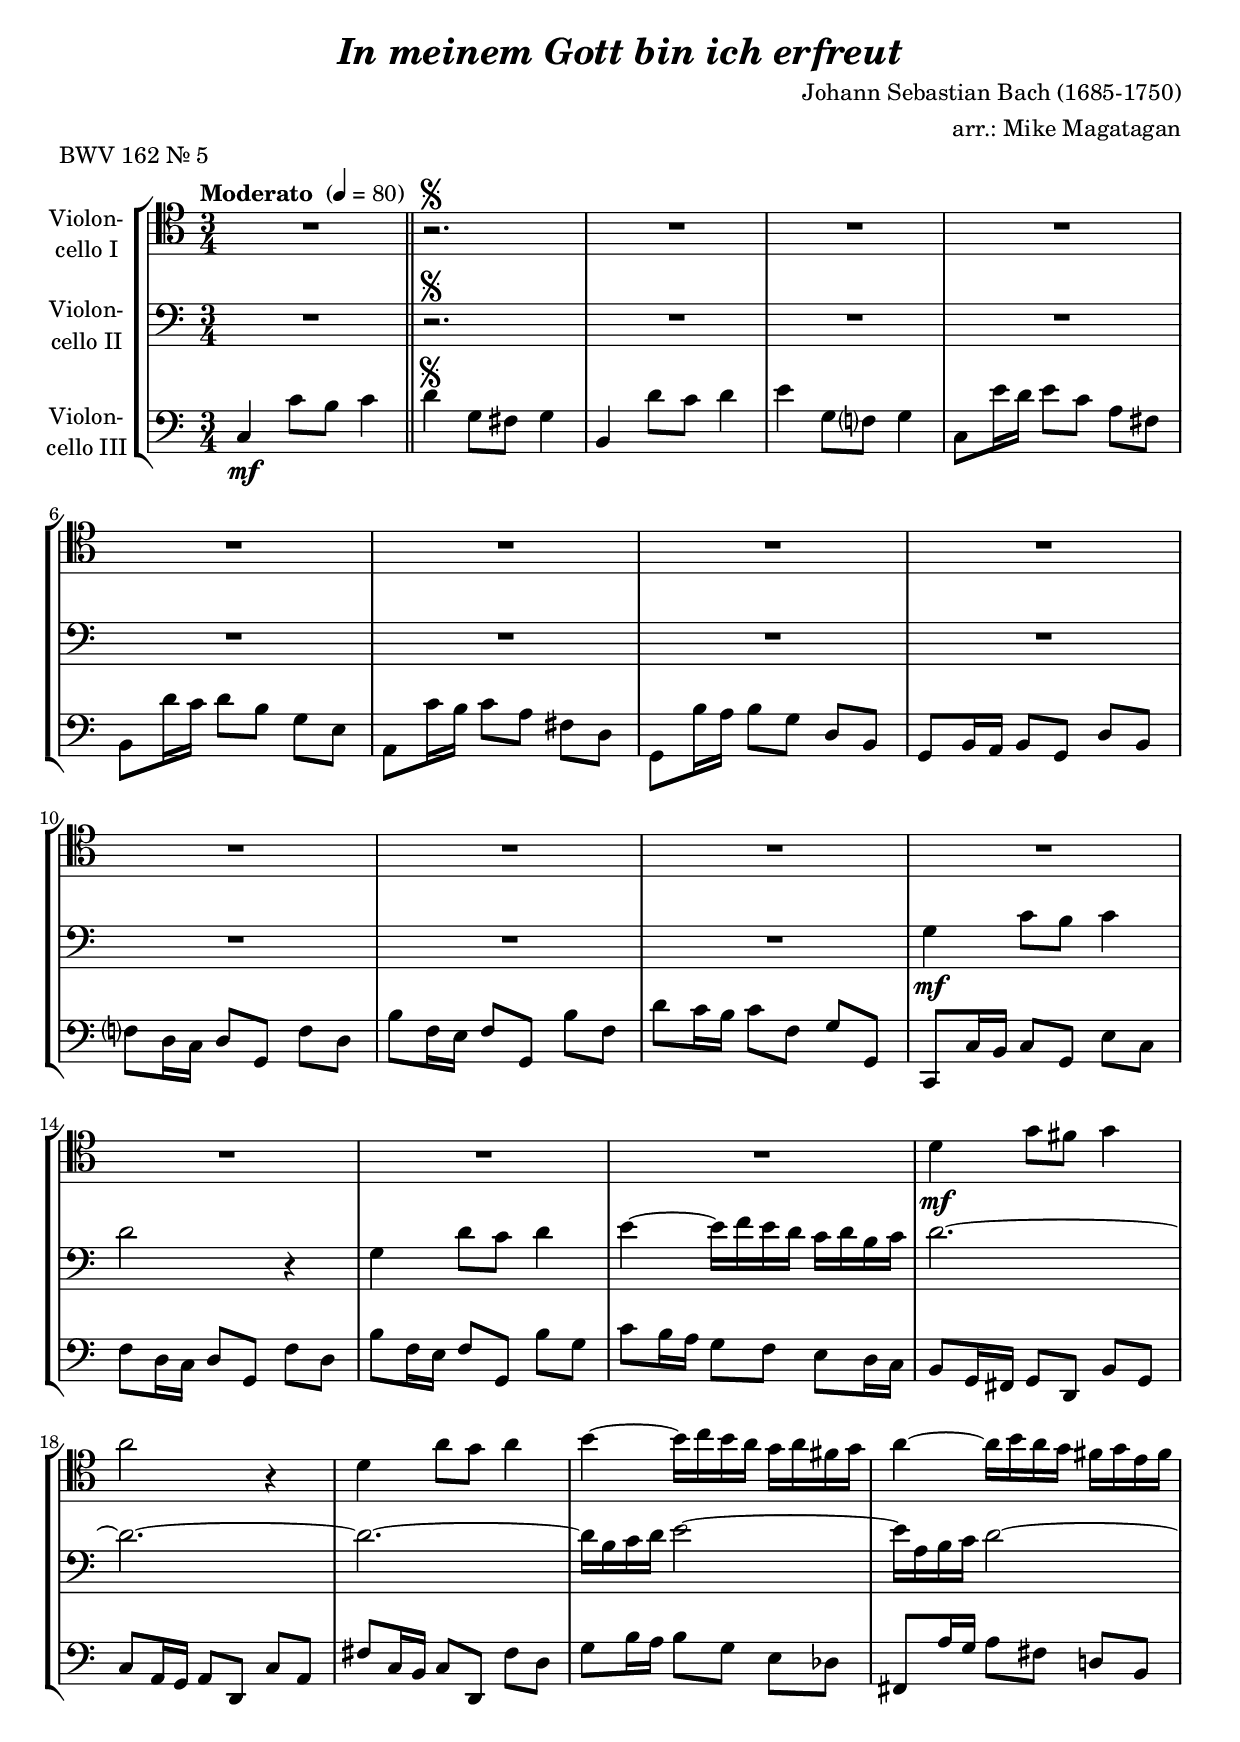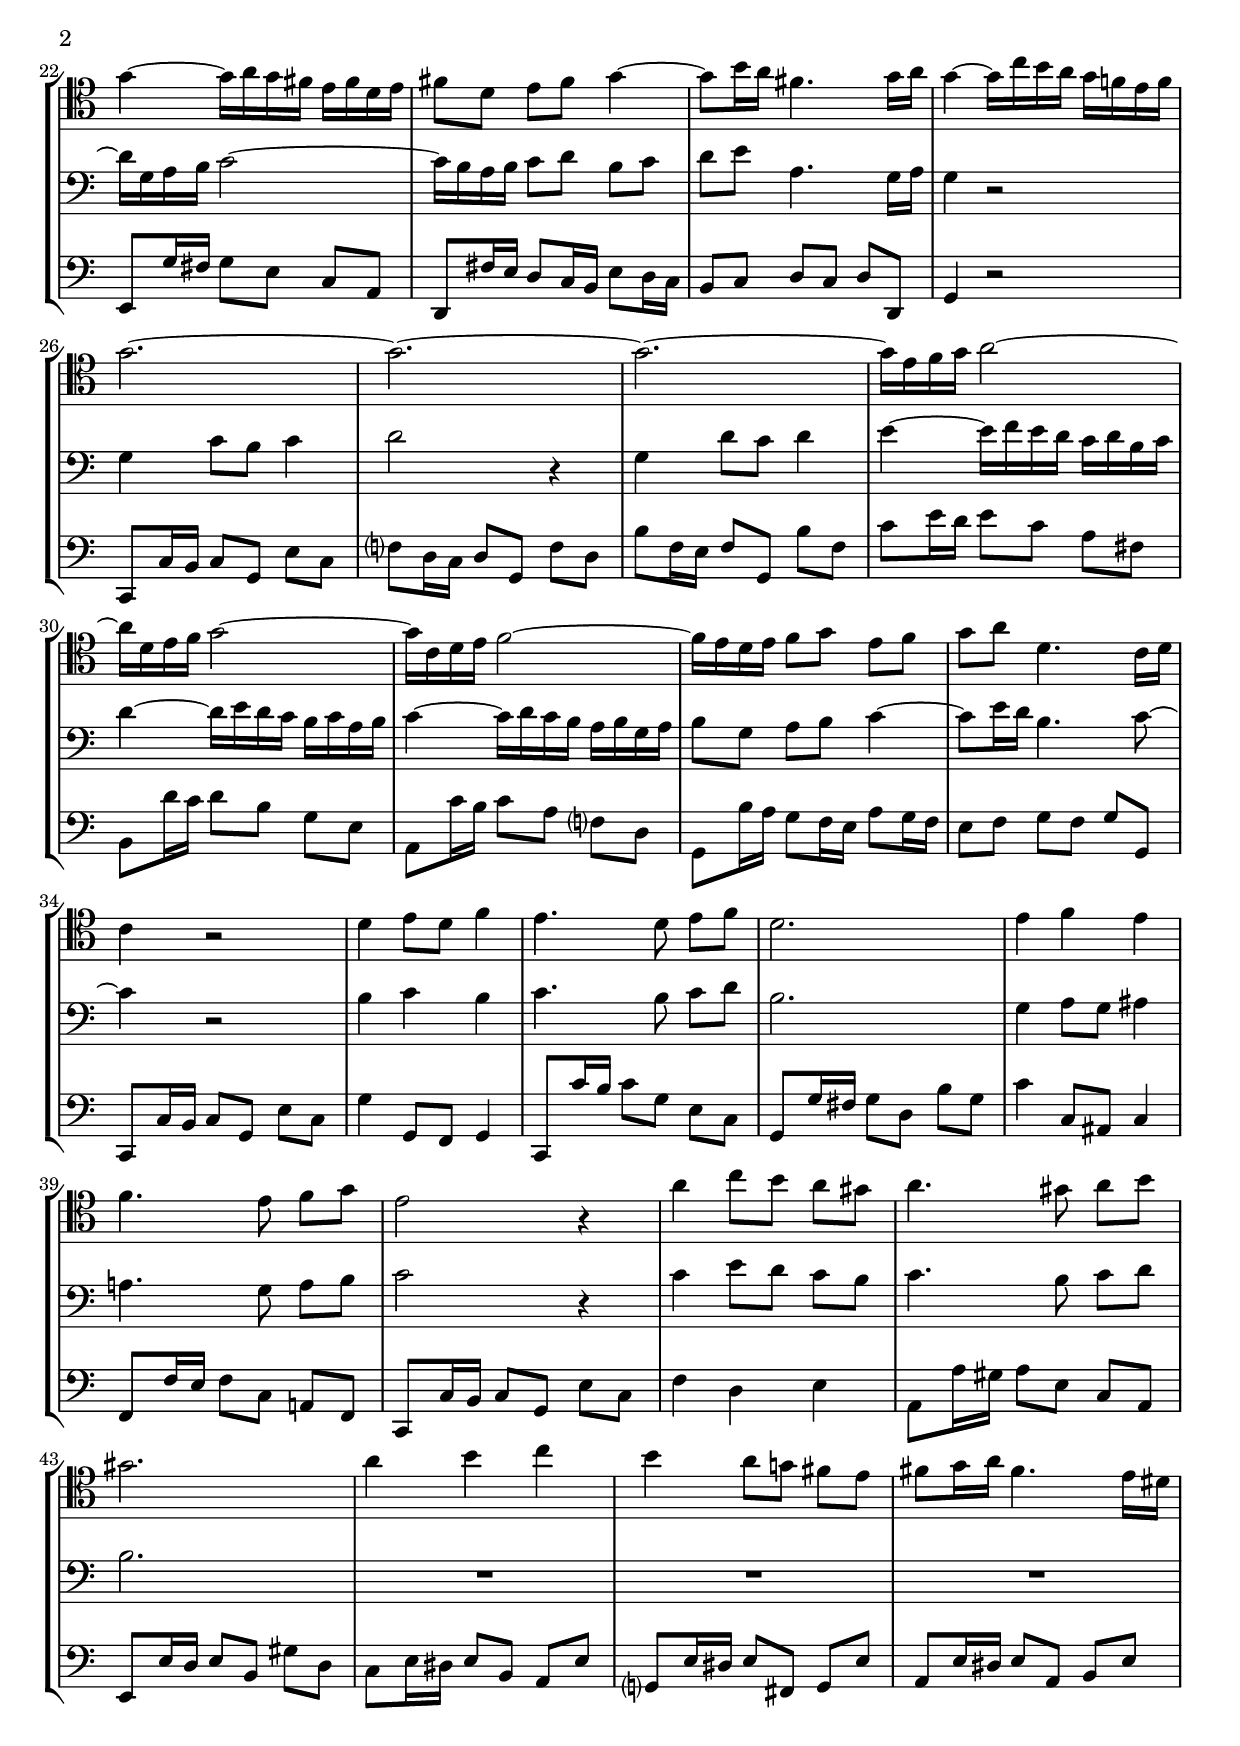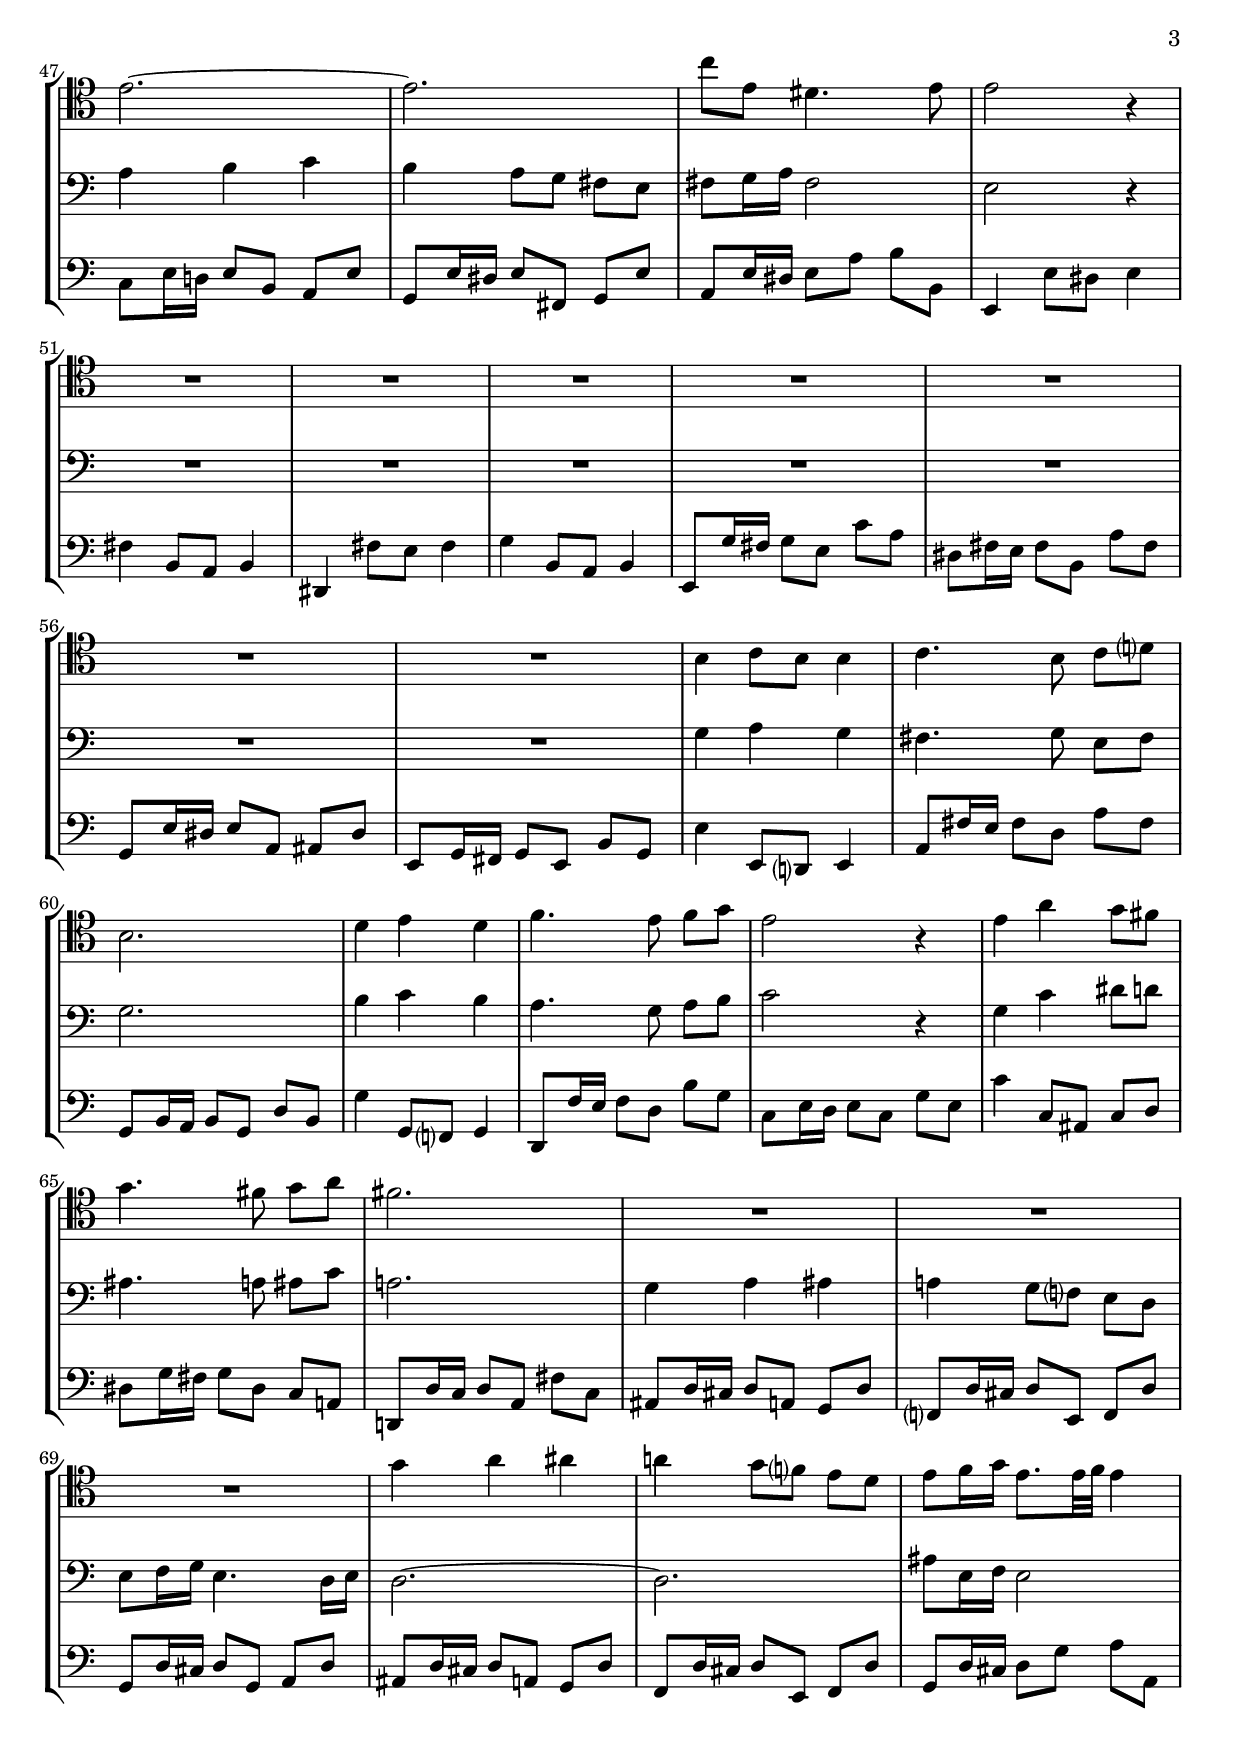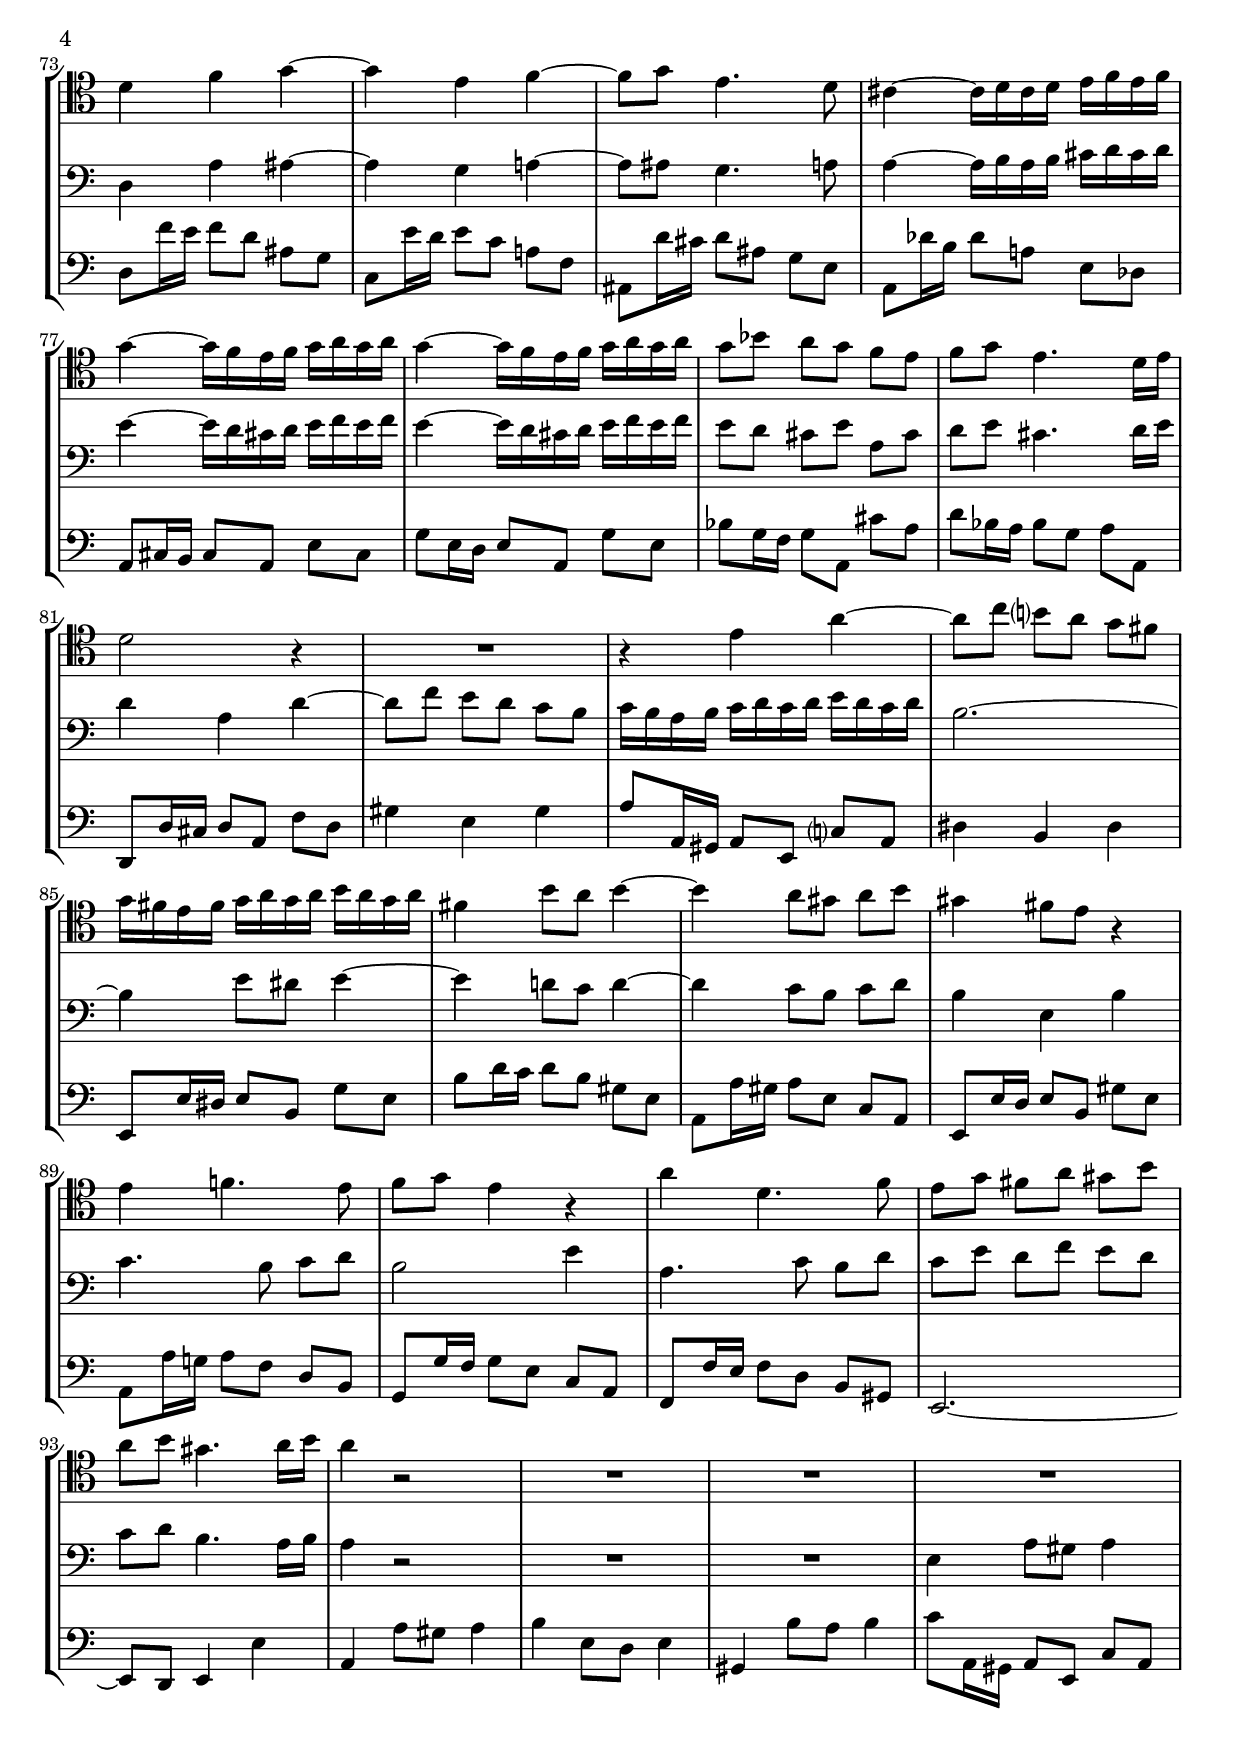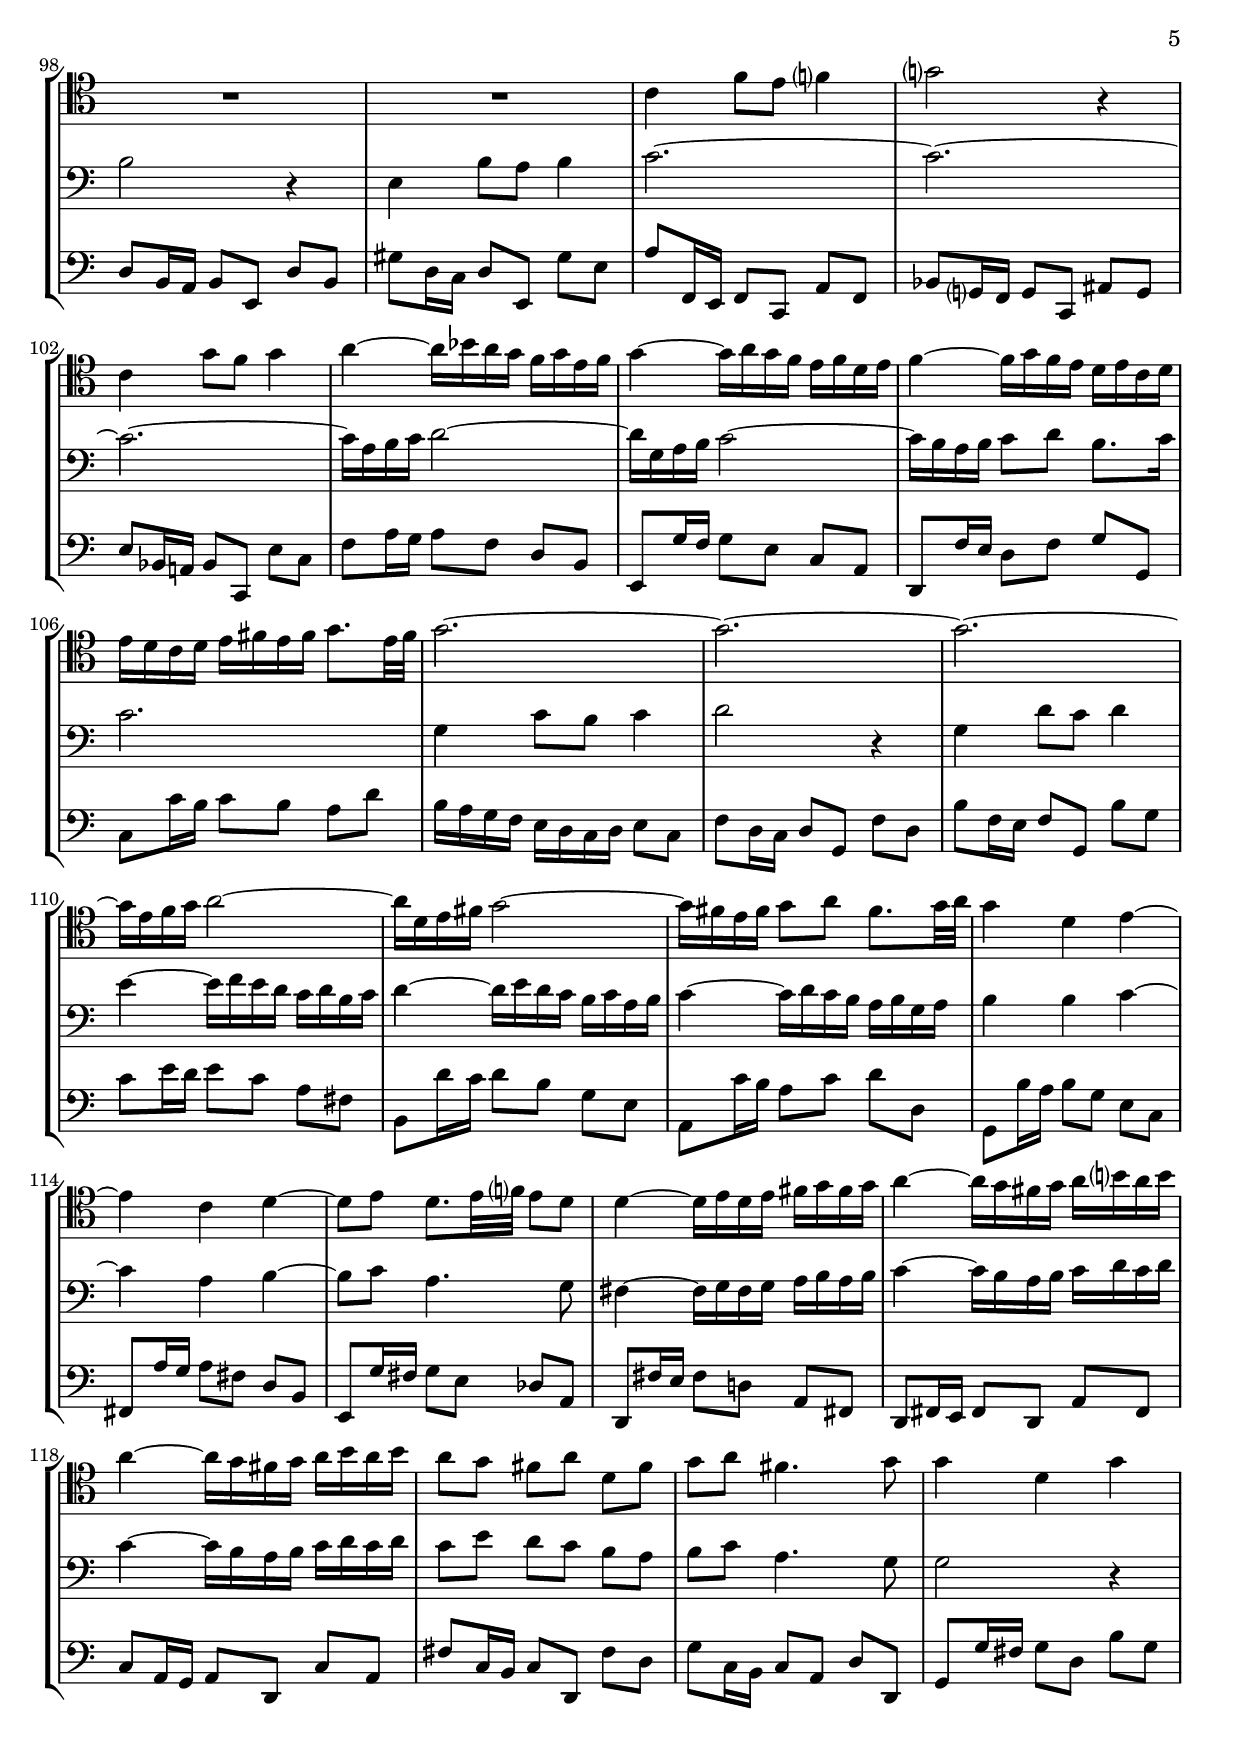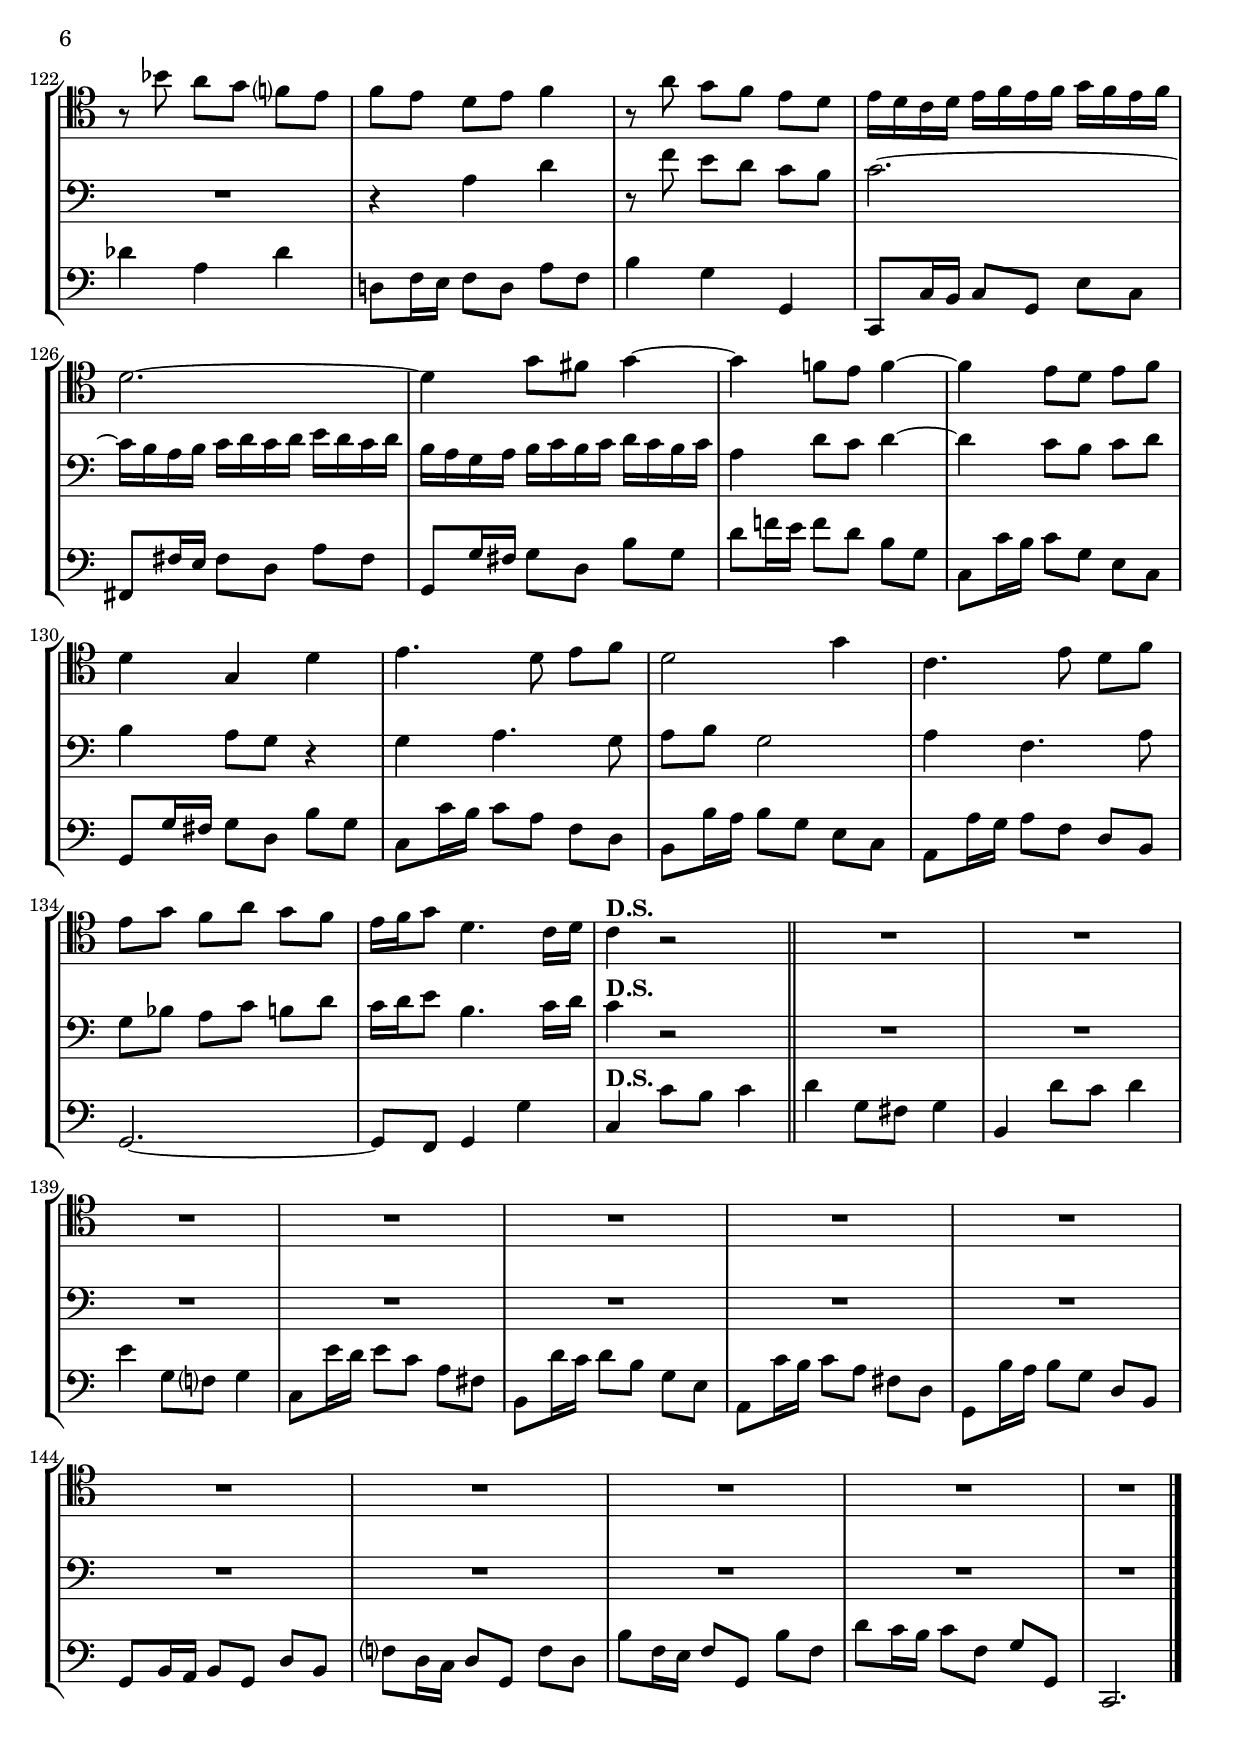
\version "2.18.2"
\include "deutsch.ly"
  
#(set-global-staff-size 20)

\header {
  title     = \markup \bold \italic "In meinem Gott bin ich erfreut"
  composer  = "Johann Sebastian Bach (1685-1750)"
  arranger  = "arr.: Mike Magatagan"
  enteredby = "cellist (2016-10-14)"
  piece     = "BWV 162 Nr. 5"
}

voiceconsts = {
  \key c \major
  \time 3/4
  \clef "bass"
  \numericTimeSignature
  \compressFullBarRests
  \tempo "Moderato " 4=80
  % Set default beaming for all staves
  \set Timing.beamExceptions = #'()
  \set Timing.baseMoment     = #(ly:make-moment 1 4)
  \set Timing.beatStructure  = #'(1 1 1)
}

%minstr = "harpsichord"
mist = "string ensemble 1"
%minstr = "accordion"
miba = "bassoon"
milo = "drawbar organ"

ds = \markup \bold "D.S."

va = \relative c' {
  \voiceconsts
  \clef "tenor"

  R2. \bar "||"
  r2.\segno
  R2.*14
  d4\mf g8 fis g4
  a2 r4
  d, a'8 g a4
  h~ h16 c h a g a fis g
  a4~ a16 h a g fis g e fis

  g4~ g16 a g fis e fis d e
  fis8 d e fis g4~
  g8 h16 a fis4. g16 a
  g4~ g16 c h a g f! e f
  g2.~
  g~
  g~

  g16 e f g a2~
  a16 d, e f g2~
  g16 c, d e f2~
  f16 e d e f8 g e f
  g a d,4. c16 d
  c4 r2
  d4 e8 d f4

  e4. d8 e f
  d2. e4 f e
  f4. e8 f g
  e2 r4
  a c8 h a gis
  a4. gis8 a h
  gis2.
  a4 h c

  h a8 g! fis e
  fis g16 a fis4. e16 dis
  e2.~
  e
  c'8 e, dis4. e8
  e2 r4
  R2.*7
  h4 c8 h h4
  c4. h8 c d?

  h2.
  d4 e d
  f4. e8 f g
  e2 r4
  e a g8 fis
  g4. fis8 g a
  fis2.
  R2.*3
  g4 a ais
  a! g8 f? e d

  e f16 g e8. e32 f e4
  d f g~
  g e f~
  f8 g e4. d8
  cis4~ cis16 d cis d e f e f
  g4~ g16 f e f g a g a

  g4~ g16 f e f g a g a
  g8 b a g f e
  f g e4. d16 e
  d2 r4
  R2.
  r4 e a~
  a8 c h? a g fis

  g16 fis e fis g a g a h a g a
  fis4 h8 a h4~
  h a8 gis a h
  gis4 fis8 e r4
  e4 f!4. e8
  f g e4 r
  a d,4. f8

  e g fis a gis h
  a h gis4. a16 h
  a4 r2
  R2.*5
  c,4 f8 e f?4
  g?2 r4
  c, g'8 f g4

  a~ a16 b a g f g e f
  g4~ g16 a g f e f d e
  f4~ f16 g f e d e c d
  e d c d e fis e fis g8. e32 fis
  g2.~

  g~
  g~
  g16 e f g a2~
  a16 d, e fis g2~
  g16 fis e fis g8 a fis8. g32 a
  g4 d e~
  e c d~
  d8 e d8. e32 f? e8 d

  d4~ d16 e d e fis g fis g
  a4~ a16 g fis g a h? a h
  a4~ a16 g fis g a h a h
  a8 g fis a d, fis
  g a fis4. g8

  g4 d g
  r8 b a g f? e
  f e d e f4
  r8 a g f e d
  e16 d c d e f e f g f e f
  d2.~
  d4 g8 fis g4~

  g f!8 e f4~
  f e8 d e f
  d4 g, d'
  e4. d8 e f
  d2 g4
  c,4. e8 d f
  e g f a g f
  e16 f g8 d4. c16 d
  c4^\ds r2 \bar "||"
  R2.*12 \bar "|."
}

vb = \relative c' {
  \voiceconsts
  \clef "bass"

  R2. \bar "||"
  r2.\segno
  R2.*10
  g4\mf c8 h c4
  d2 r4
  g, d'8 c d4
  e~ e16 f e d c d h c
  d2.~
  d~
  d~
  d16 h c d e2~

  e16 a, h c d2~
  d16 g, a h c2~
  c16 h a h c8 d h c
  d e a,4. g16 a
  g4 r2
  g4 c8 h c4
  d2 r4
  g, d'8 c d4

  e~ e16 f e d c d h c
  d4~ d16 e d c h c a h
  c4~ c16 d c h a h g a
  h8 g a h c4~
  c8 e16 d h4. c8~
  c4 r2

  h4 c h
  c4. h8 c d
  h2.
  g4 a8 g ais4
  a!4. g8 a h
  c2 r4
  c4 e8 d c h
  c4. h8 c d
  h2.

  R2.*3
  a4 h c
  h a8 g fis e
  fis g16 a fis2
  e r4
  R2.*7
  g4 a g
  fis4. g8 e fis
  g2.
  h4 c h

  a4. g8 a h
  c2 r4
  g c dis8 d
  ais4. a8 ais c
  a!2.
  g4 a ais
  a! g8 f? e d
  e f16 g e4. d16 e

  d2.~
  d
  ais'8 e16 f e2
  d4 a' ais~
  ais g a~
  a8 ais g4. a8
  a4~ a16 h a h cis d cis d

  e4~ e16 d cis d e f e f
  e4~ e16 d cis d e f e f
  e8 d cis e a, cis
  d e cis4. d16 e
  d4 a d~

  d8 f e d c h
  c16 h a h c d c d e d c d
  h2.~
  h4 e8 dis e4~
  e d!8 c d4~
  d c8 h c d
  h4 e, h'

  c4. h8 c d
  h2 e4
  a,4. c8 h d
  c e d f e d
  c d h4. a16 h
  a4 r2
  R2.*2
  e4 a8 gis a4
  h2 r4

  e, h'8 a h4
  c2.~
  c~
  c~
  c16 a h c d2~
  d16 g, a h c2~
  c16 h a h c8 d h8. c16
  c2.
  g4 c8 h c4
  d2 r4

  g, d'8 c d4
  e~ e16 f e d c d h c
  d4~ d16 e d c h c a h
  c4~ c16 d c h a h g a
  h4 h c~
  c a h~

  h8 c a4. g8
  fis4~ fis16 g fis g a h a h
  c4~ c16 h a h c d c d
  c4~ c16 h a h c d c d
  c8 e d c h a

  h c a4. g8
  g2 r4
  R2.
  r4 a d
  r8 f e d c h
  c2.~
  c16 h a h c d c d e d c d

  h a g a h c h c d c h c
  a4 d8 c d4~
  d c8 h c d
  h4 a8 g r4
  g a4. g8
  a h g2
  a4 f4. a8

  g b a c h d
  c16 d e8 h4. c16 d
  c4^\ds r2 \bar "||"
  R2.*12 \bar "|."
}

vc = \relative c {
  \voiceconsts
  \clef "bass"

  c4\mf c'8 h c4 \bar "||"
  d\segno g,8 fis g4
  h, d'8 c d4
  e g,8 f? g4
  c,8 e'16 d e8 c a fis
  h, d'16 c d8 h g e

  a, c'16 h c8 a fis d
  g, h'16 a h8 g d h
  g h16 a h8 g d' h
  f'? d16 c d8 g, f' d
  h' f16 e f8 g, h' f
  
  d' c16 h c8 f, g g,
  c, c'16 h c8 g e' c
  f d16 c d8 g, f' d
  h' f16 e f8 g, h' g
  c h16 a g8 f e d16 c
  
  h8 g16 fis g8 d h' g
  c a16 g a8 d, c' a
  fis' c16 h c8 d, fis' d
  g h16 a h8 g e des
  fis, a'16 g a8 fis d! h

  e, g'16 fis g8 e c a
  d, fis'16 e d8 c16 h e8 d16 c
  h8 c d c d d,
  g4 r2
  c,8 c'16 h c8 g e' c
  f? d16 c d8 g, f' d

  h' f16 e f8 g, h' f
  c' e16 d e8 c a fis
  h, d'16 c d8 h g e
  a, c'16 h c8 a f? d
  g, h'16 a g8 f16 e a8 g16 f

  e8 f g f g g,
  c, c'16 h c8 g e' c
  g'4 g,8 f g4
  c,8 c''16 h c8 g e c
  g g'16 fis g8 d h' g
  c4 c,8 ais c4

  f,8 f'16 e f8 c a! f
  c c'16 h c8 g e' c
  f4 d e
  a,8 a'16 gis a8 e c a
  e e'16 d e8 h gis' d
  c e16 dis e8 h a e'

  g,? e'16 dis e8 fis, g e'
  a, e'16 dis e8 a, h e
  c e16 d! e8 h a e'
  g, e'16 dis e8 fis, g e'
  a, e'16 dis e8 a h h,

  e,4 e'8 dis e4
  fis h,8 a h4
  dis, fis'8 e fis4
  g h,8 a h4
  e,8 g'16 fis g8 e c' a
  dis, fis16 e fis8 h, a' fis

  g, e'16 dis e8 a, ais dis
  e, g16 fis g8 e h' g
  e'4 e,8 d? e4
  a8 fis'16 e fis8 d a' fis
  g, h16 a h8 g d' h
  g'4 g,8 f? g4

  d8 f'16 e f8 d h' g
  c, e16 d e8 c g' e
  c'4 c,8 ais c d
  dis g16 fis g8 dis c a!
  d,! d'16 c d8 a fis' c

  ais d16 cis d8 a g d'
  f,? d'16 cis d8 e, f d'
  g, d'16 cis d8 g, a d
  ais d16 cis d8 a g d'
  f, d'16 cis d8 e, f d'

  g, d'16 cis d8 g a a,
  d f'16 e f8 d ais g
  c, e'16 d e8 c a! f
  ais, d'16 cis d8 ais g e
  a, des'16 h des8 a! e des

  a cis16 h cis8 a e' cis
  g' e16 d e8 a, g' e
  b' g16 f g8 a, cis' a d b16 a b8 g a a,
  d, d'16 cis d8  a f' d
  gis4 e gis

  a8 a,16 gis a8 e c'? a
  dis4 h dis
  e,8 e'16 dis e8 h g' e
  h' d16 c d8 h
  gis e
  a, a'16 gis a8 e c a

  e e'16 d e8 h gis' e
  a, a'16 g! a8 f d h
  g g'16 f g8 e c a
  f f'16 e f8 d h gis
  e2.~
  e8 d e4 e'

  a, a'8 gis a4
  h e,8 d e4
  gis, h'8 a h4
  c8 a,16 gis a8 e c' a
  d h16 a h8 e, d' h
  gis' d16 c d8 e, gis' e

  a f,16 e f8 c a' f
  b g?16 f g8 c, ais' g
  e' b16 a! b8 c, e' c
  f a16 g a8 f d h
  e, g'16 f g8 e c a

  d, f'16 e d8 f g g,
  c c'16 h c8 h a d
  h16 a g f e d c d e8 c
  f d16 c d8 g, f' d
  h' f16 e f8 g, h' g

  c e16 d e8 c a fis
  h, d'16 c d8 h g e
  a, c'16 h a8 c d d,
  g, h'16 a h8 g e c
  fis, a'16 g a8 fis d h

  e, g'16 fis g8 e des a
  d, fis'16 e fis8 d! a fis
  d fis16 e fis8 d a' fis
  c' a16 g a8 d, c' a
  fis' c16 h c8 d, fis' d

  g c,16 h c8 a d d,
  g g'16 fis g8 d h' g
  des'4 a des
  d,!8 f16 e f8 d a' f
  h4 g g,
  c,8 c'16 h c8 g e' c

  fis, fis'16 e fis8 d a' fis
  g, g'16 fis g8 d h' g
  d' f!16 e f8 d h g
  c, c'16 h c8 g e c
  g g'16 fis g8 d h' g

  c, c'16 h c8 a f d
  h h'16 a h8 g e c
  a a'16 g a8 f d h
  g2.~
  g8 f g4 g'
  c,^\ds c'8 h c4 \bar "||"
  d4 g,8 fis g4

  h, d'8 c d4
  e g,8 f? g4
  c,8 e'16 d e8 c a fis
  h, d'16 c d8 h g e
  a, c'16 h c8 a fis d
  g, h'16 a h8 g d h

  g h16 a h8 g d' h
  f'? d16 c d8 g, f' d
  h' f16 e f8 g, h' f
  d' c16 h c8 f, g g,
  c,2. \bar "|."
  
}


music = \new StaffGroup <<
      \new Staff {
	\set Staff.midiInstrument = \mist
	\set Staff.instrumentName = \markup \center-column { "Violon-" "cello I" }
	\transpose c c { \va }
      }

      \new Staff {
	\set Staff.midiInstrument = \mist
	\set Staff.instrumentName = \markup \center-column { "Violon-" "cello II" }
	\transpose c c { \vb }
      }

      \new Staff {
	\set Staff.midiInstrument = \miba
	\set Staff.instrumentName = \markup \center-column { "Violon-" "cello III" }
	\transpose c c { \vc }
      }
>>

\book {
  \score {
    \music
    \layout {}
  }

  \score {
    \unfoldRepeats \music

    \midi {
      \context {
        \Score
      }
    }
  }
}
